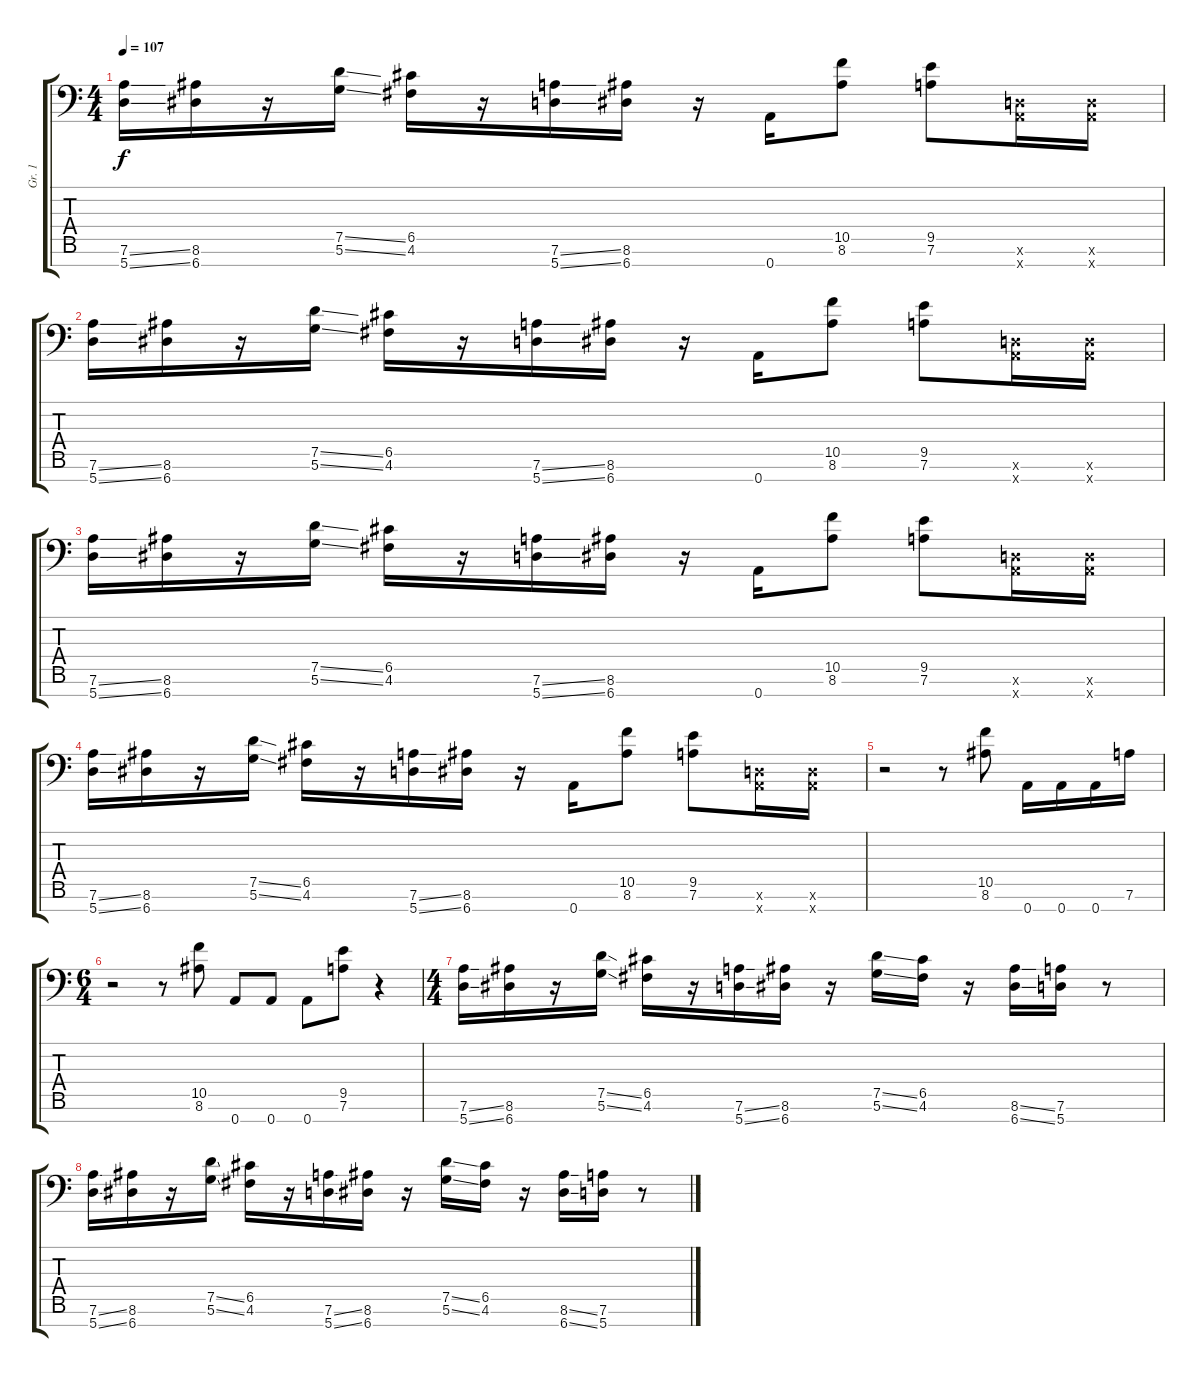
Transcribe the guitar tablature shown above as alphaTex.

\track ("Gr. 1" "Gr. 1") {instrument overdrivenguitar}
\staff {score tabs}
\tuning (D4 A3 F3 C3 G2 D2 A1) {hide}
\ts (4 4)
\tempo 107
\clef f4
\ks c
(7.6{ss} 5.7{ss}).16{dy f instrument overdrivenguitar} (8.6 6.7).16 r.16 (7.5{ss} 5.6{ss}).16 (6.5 4.6).16 r.16 (7.6{ss} 5.7{ss}).16 (8.6 6.7).16 r.16 0.7.16 (10.5 8.6).8 (9.5 7.6).8 (0.6{x} 0.7{x}).16 (0.6{x} 0.7{x}).16 |
(7.6{ss} 5.7{ss}).16 (8.6 6.7).16 r.16 (7.5{ss} 5.6{ss}).16 (6.5 4.6).16 r.16 (7.6{ss} 5.7{ss}).16 (8.6 6.7).16 r.16 0.7.16 (10.5 8.6).8 (9.5 7.6).8 (0.6{x} 0.7{x}).16 (0.6{x} 0.7{x}).16 |
(7.6{ss} 5.7{ss}).16 (8.6 6.7).16 r.16 (7.5{ss} 5.6{ss}).16 (6.5 4.6).16 r.16 (7.6{ss} 5.7{ss}).16 (8.6 6.7).16 r.16 0.7.16 (10.5 8.6).8 (9.5 7.6).8 (0.6{x} 0.7{x}).16 (0.6{x} 0.7{x}).16 |
(7.6{ss} 5.7{ss}).16 (8.6 6.7).16 r.16 (7.5{ss} 5.6{ss}).16 (6.5 4.6).16 r.16 (7.6{ss} 5.7{ss}).16 (8.6 6.7).16 r.16 0.7.16 (10.5 8.6).8 (9.5 7.6).8 (0.6{x} 0.7{x}).16 (0.6{x} 0.7{x}).16 |
r.2 r.8 (10.5 8.6).8 0.7.16 0.7.16 0.7.16 7.6.16 |
\ts (6 4)
r.2 r.8 (10.5 8.6).8 0.7.8 0.7.8 0.7.8 (9.5 7.6).8 r.4 |
\ts (4 4)
(7.6{ss} 5.7{ss}).16 (8.6 6.7).16 r.16 (7.5{ss} 5.6{ss}).16 (6.5 4.6).16 r.16 (7.6{ss} 5.7{ss}).16 (8.6 6.7).16 r.16 (7.5{ss} 5.6{ss}).16 (6.5 4.6).16 r.16 (8.6{ss} 6.7{ss}).16 (7.6 5.7).16 r.8 |
(7.6{ss} 5.7{ss}).16 (8.6 6.7).16 r.16 (7.5{ss} 5.6{ss}).16 (6.5 4.6).16 r.16 (7.6{ss} 5.7{ss}).16 (8.6 6.7).16 r.16 (7.5{ss} 5.6{ss}).16 (6.5 4.6).16 r.16 (8.6{ss} 6.7{ss}).16 (7.6 5.7).16 r.8
